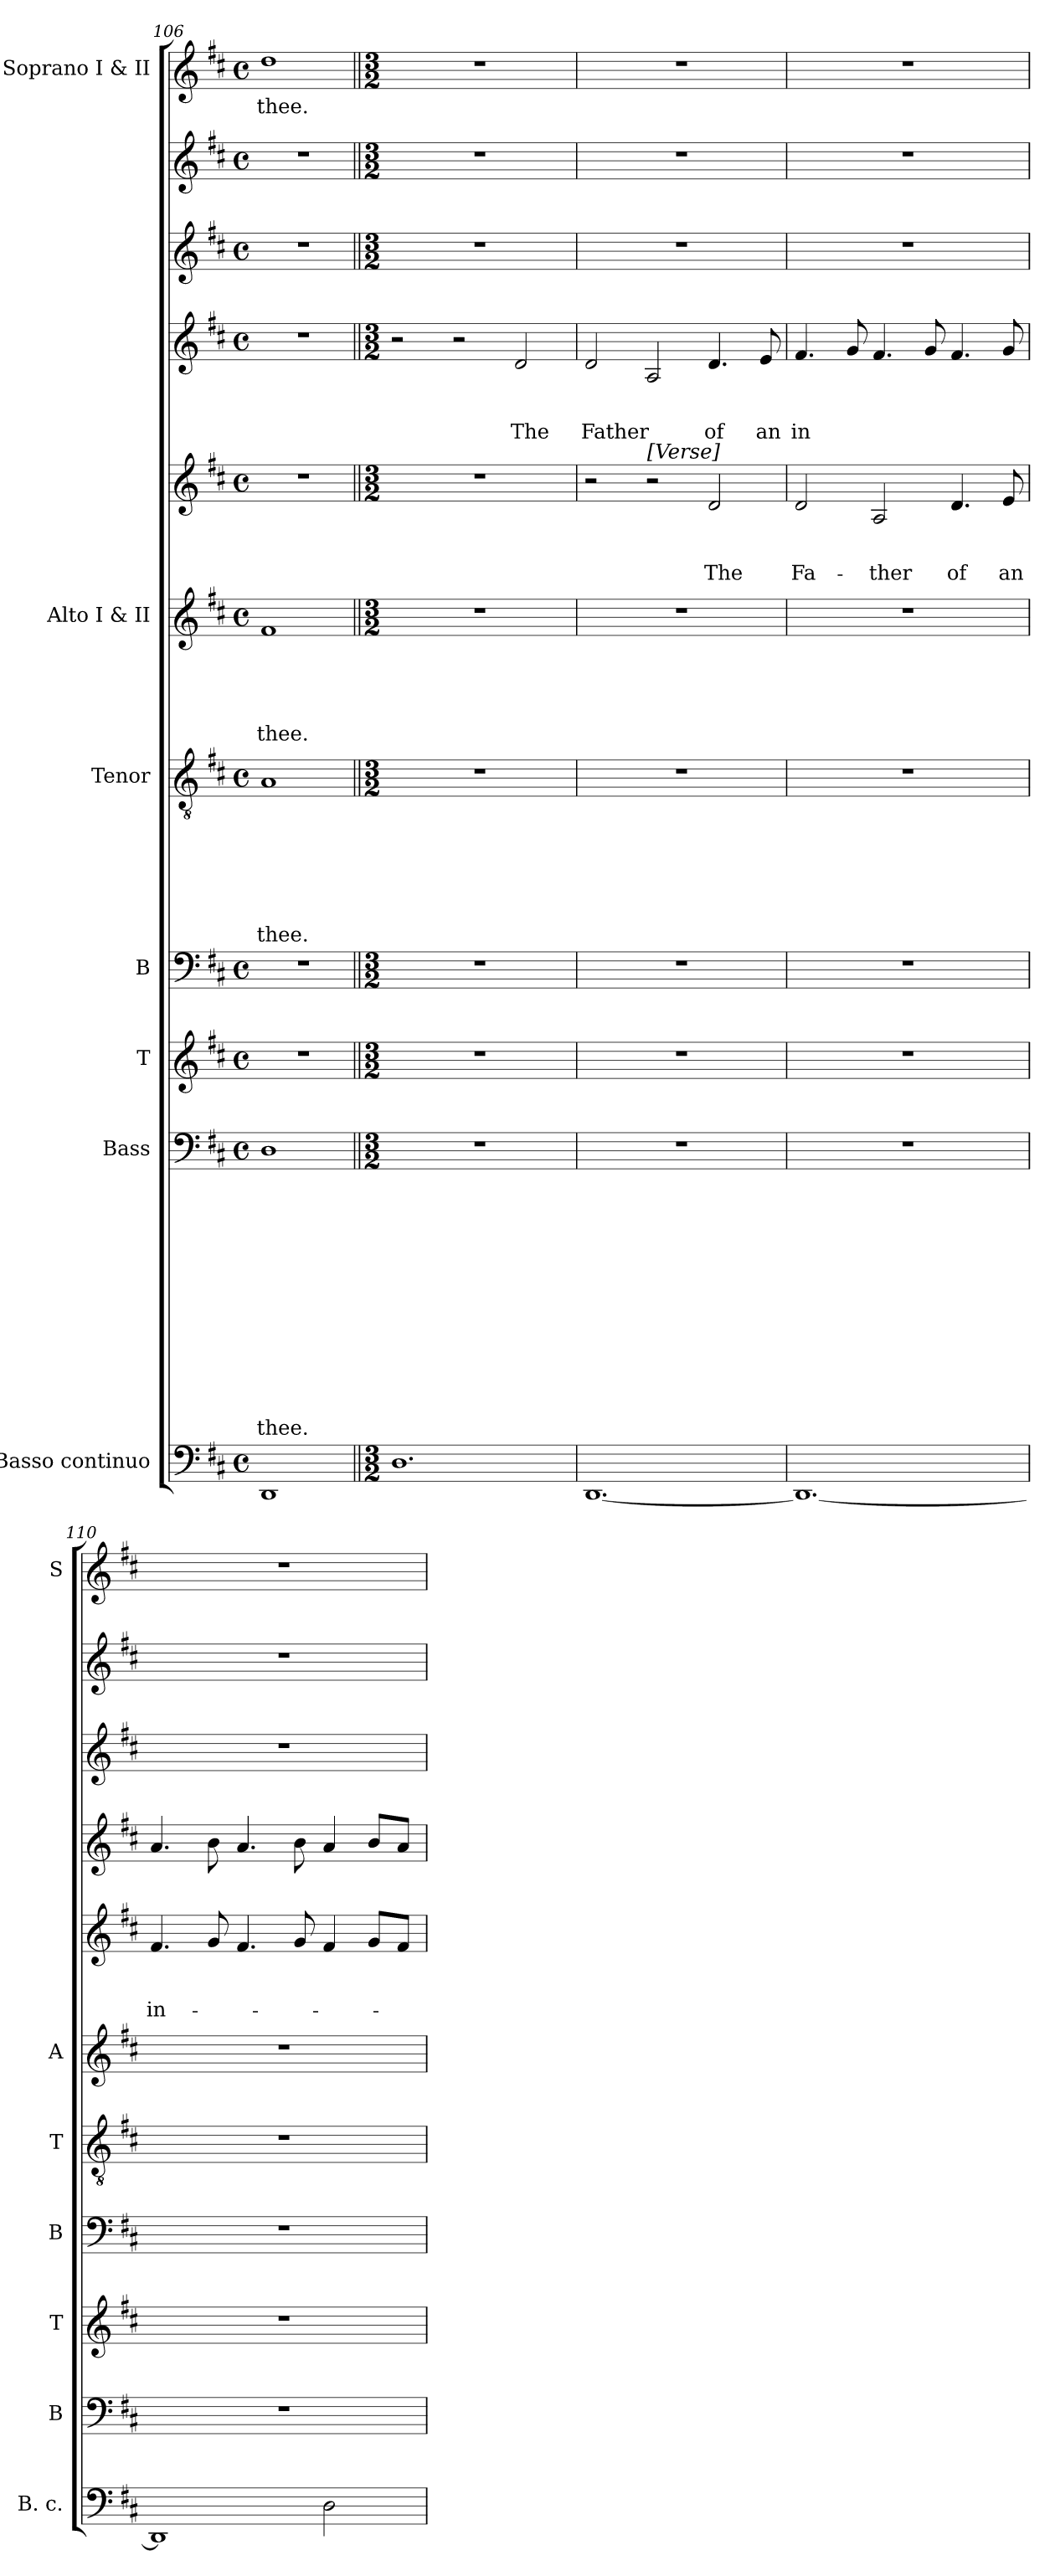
**kern	**kern	**text	**text	**text	**text	**text	**text	**text	**text	**text	**text	**text	**text	**text	**kern	**kern	**kern	**text	**text	**text	**text	**text	**text	**text	**kern	**text	**text	**text	**text	**text	**kern	**text	**text	**text	**kern	**text	**text	**text	**kern	**kern	**kern	**text
*part11	*part10	*part10	*part10	*part10	*part10	*part10	*part10	*part10	*part10	*part10	*part10	*part10	*part10	*part10	*part9	*part8	*part7	*part7	*part7	*part7	*part7	*part7	*part7	*part7	*part6	*part6	*part6	*part6	*part6	*part6	*part5	*part5	*part5	*part5	*part4	*part4	*part4	*part4	*part3	*part2	*part1	*part1
*staff11	*staff10	*staff10	*staff10	*staff10	*staff10	*staff10	*staff10	*staff10	*staff10	*staff10	*staff10	*staff10	*staff10	*staff10	*staff9	*staff8	*staff7	*staff7	*staff7	*staff7	*staff7	*staff7	*staff7	*staff7	*staff6	*staff6	*staff6	*staff6	*staff6	*staff6	*staff5	*staff5	*staff5	*staff5	*staff4	*staff4	*staff4	*staff4	*staff3	*staff2	*staff1	*staff1
*I"Basso continuo	*I"Bass	*	*	*	*	*	*	*	*	*	*	*	*	*	*I"T	*I"B	*I"Tenor	*	*	*	*	*	*	*	*I"Alto I & II	*	*	*	*	*	*	*	*	*	*	*	*	*	*	*	*I"Soprano I & II	*
*I'B. c.	*I'B	*	*	*	*	*	*	*	*	*	*	*	*	*	*I'T	*I'B	*I'T	*	*	*	*	*	*	*	*I'A	*	*	*	*	*	*	*	*	*	*	*	*	*	*	*	*I'S	*
*clefF4	*clefF4	*	*	*	*	*	*	*	*	*	*	*	*	*	*clefG2	*clefF4	*clefGv2	*	*	*	*	*	*	*	*clefG2	*	*	*	*	*	*clefG2	*	*	*	*clefG2	*	*	*	*clefG2	*clefG2	*clefG2	*
*ITrd7c12	*	*	*	*	*	*	*	*	*	*	*	*	*	*	*	*	*	*	*	*	*	*	*	*	*	*	*	*	*	*	*	*	*	*	*	*	*	*	*	*	*	*
*k[f#c#]	*k[f#c#]	*	*	*	*	*	*	*	*	*	*	*	*	*	*k[f#c#]	*k[f#c#]	*k[f#c#]	*	*	*	*	*	*	*	*k[f#c#]	*	*	*	*	*	*k[f#c#]	*	*	*	*k[f#c#]	*	*	*	*k[f#c#]	*k[f#c#]	*k[f#c#]	*
*D:	*D:	*	*	*	*	*	*	*	*	*	*	*	*	*	*D:	*D:	*D:	*	*	*	*	*	*	*	*D:	*	*	*	*	*	*D:	*	*	*	*D:	*	*	*	*D:	*D:	*D:	*
*M4/4	*M4/4	*	*	*	*	*	*	*	*	*	*	*	*	*	*M4/4	*M4/4	*M4/4	*	*	*	*	*	*	*	*M4/4	*	*	*	*	*	*M4/4	*	*	*	*M4/4	*	*	*	*M4/4	*M4/4	*M4/4	*
*met(c)	*met(c)	*	*	*	*	*	*	*	*	*	*	*	*	*	*met(c)	*met(c)	*met(c)	*	*	*	*	*	*	*	*met(c)	*	*	*	*	*	*met(c)	*	*	*	*met(c)	*	*	*	*met(c)	*met(c)	*met(c)	*
=106	=106	=106	=106	=106	=106	=106	=106	=106	=106	=106	=106	=106	=106	=106	=106	=106	=106	=106	=106	=106	=106	=106	=106	=106	=106	=106	=106	=106	=106	=106	=106	=106	=106	=106	=106	=106	=106	=106	=106	=106	=106	=106
!	!	!	!	!	!	!	!	!	!	!	!	!	!	!LO:LY:b	!	!	!	!	!	!	!	!	!	!LO:LY:b	!	!	!	!	!	!LO:LY:b	!	!	!	!	!	!	!	!	!	!	!	!LO:LY:b
1DDD	1D	.	.	.	.	.	.	.	.	.	.	.	.	thee.	1r	1r	1A	.	.	.	.	.	.	thee.	1f#	.	.	.	.	thee.	1r	.	.	.	1r	.	.	.	1r	1r	1dd	thee.
!!LO:LB:g=z
=107||	=107||	=107||	=107||	=107||	=107||	=107||	=107||	=107||	=107||	=107||	=107||	=107||	=107||	=107||	=107||	=107||	=107||	=107||	=107||	=107||	=107||	=107||	=107||	=107||	=107||	=107||	=107||	=107||	=107||	=107||	=107||	=107||	=107||	=107||	=107||	=107||	=107||	=107||	=107||	=107||	=107||	=107||
*M3/2	*M3/2	*	*	*	*	*	*	*	*	*	*	*	*	*	*M3/2	*M3/2	*M3/2	*	*	*	*	*	*	*	*M3/2	*	*	*	*	*	*M3/2	*	*	*	*M3/2	*	*	*	*M3/2	*M3/2	*M3/2	*
!	!	!	!	!	!	!	!	!	!	!	!	!	!	!	!	!	!	!	!	!	!	!	!	!	!	!	!	!	!	!	!LO:N:vis=1	!	!	!	!	!	!	!	!	!	!	!
1.DD	1.r	.	.	.	.	.	.	.	.	.	.	.	.	.	1.r	1.r	1.r	.	.	.	.	.	.	.	1.r	.	.	.	.	.	1.r	.	.	.	2r	.	.	.	1.r	1.r	1.r	.
.	.	.	.	.	.	.	.	.	.	.	.	.	.	.	.	.	.	.	.	.	.	.	.	.	.	.	.	.	.	.	.	.	.	.	2r	.	.	.	.	.	.	.
!	!	!	!	!	!	!	!	!	!	!	!	!	!	!	!	!	!	!	!	!	!	!	!	!	!	!	!	!	!	!	!	!	!	!	!	!	!	!LO:LY:b	!	!	!	!
.	.	.	.	.	.	.	.	.	.	.	.	.	.	.	.	.	.	.	.	.	.	.	.	.	.	.	.	.	.	.	.	.	.	.	2d/	.	.	The	.	.	.	.
=108	=108	=108	=108	=108	=108	=108	=108	=108	=108	=108	=108	=108	=108	=108	=108	=108	=108	=108	=108	=108	=108	=108	=108	=108	=108	=108	=108	=108	=108	=108	=108	=108	=108	=108	=108	=108	=108	=108	=108	=108	=108	=108
!	!	!	!	!	!	!	!	!	!	!	!	!	!	!	!	!	!	!	!	!	!	!	!	!	!	!	!	!	!	!	!	!	!	!	!	!	!	!LO:LY:b	!	!	!	!
[<1.DDD	1.r	.	.	.	.	.	.	.	.	.	.	.	.	.	1.r	1.r	1.r	.	.	.	.	.	.	.	1.r	.	.	.	.	.	2r	.	.	.	2d/	.	.	Father	1.r	1.r	1.r	.
!	!	!	!	!	!	!	!	!	!	!	!	!	!	!	!	!	!	!	!	!	!	!	!	!	!	!	!	!	!	!	!LO:TX:a:t=[Verse]	!	!	!	!	!	!	!	!	!	!	!
.	.	.	.	.	.	.	.	.	.	.	.	.	.	.	.	.	.	.	.	.	.	.	.	.	.	.	.	.	.	.	2r	.	.	.	2A/	.	.	.	.	.	.	.
!	!	!	!	!	!	!	!	!	!	!	!	!	!	!	!	!	!	!	!	!	!	!	!	!	!	!	!	!	!	!	!	!	!	!LO:LY:b	!	!	!	!LO:LY:b	!	!	!	!
.	.	.	.	.	.	.	.	.	.	.	.	.	.	.	.	.	.	.	.	.	.	.	.	.	.	.	.	.	.	.	2d/	.	.	The	4.d/	.	.	of	.	.	.	.
!	!	!	!	!	!	!	!	!	!	!	!	!	!	!	!	!	!	!	!	!	!	!	!	!	!	!	!	!	!	!	!	!	!	!	!	!	!	!LO:LY:b	!	!	!	!
.	.	.	.	.	.	.	.	.	.	.	.	.	.	.	.	.	.	.	.	.	.	.	.	.	.	.	.	.	.	.	.	.	.	.	8e/	.	.	an	.	.	.	.
=109	=109	=109	=109	=109	=109	=109	=109	=109	=109	=109	=109	=109	=109	=109	=109	=109	=109	=109	=109	=109	=109	=109	=109	=109	=109	=109	=109	=109	=109	=109	=109	=109	=109	=109	=109	=109	=109	=109	=109	=109	=109	=109
!	!	!	!	!	!	!	!	!	!	!	!	!	!	!	!	!	!	!	!	!	!	!	!	!	!	!	!	!	!	!	!	!	!	!LO:LY:b	!	!	!	!LO:LY:b	!	!	!	!
1.DDD_	1.r	.	.	.	.	.	.	.	.	.	.	.	.	.	1.r	1.r	1.r	.	.	.	.	.	.	.	1.r	.	.	.	.	.	2d/	.	.	Fa-	4.f#/	.	.	in	1.r	1.r	1.r	.
.	.	.	.	.	.	.	.	.	.	.	.	.	.	.	.	.	.	.	.	.	.	.	.	.	.	.	.	.	.	.	.	.	.	.	8g/	.	.	.	.	.	.	.
!	!	!	!	!	!	!	!	!	!	!	!	!	!	!	!	!	!	!	!	!	!	!	!	!	!	!	!	!	!	!	!	!	!	!LO:LY:b	!	!	!	!	!	!	!	!
.	.	.	.	.	.	.	.	.	.	.	.	.	.	.	.	.	.	.	.	.	.	.	.	.	.	.	.	.	.	.	2A/	.	.	-ther	4.f#/	.	.	.	.	.	.	.
.	.	.	.	.	.	.	.	.	.	.	.	.	.	.	.	.	.	.	.	.	.	.	.	.	.	.	.	.	.	.	.	.	.	.	8g/	.	.	.	.	.	.	.
!	!	!	!	!	!	!	!	!	!	!	!	!	!	!	!	!	!	!	!	!	!	!	!	!	!	!	!	!	!	!	!	!	!	!LO:LY:b	!	!	!	!	!	!	!	!
.	.	.	.	.	.	.	.	.	.	.	.	.	.	.	.	.	.	.	.	.	.	.	.	.	.	.	.	.	.	.	4.d/	.	.	of	4.f#/	.	.	.	.	.	.	.
!	!	!	!	!	!	!	!	!	!	!	!	!	!	!	!	!	!	!	!	!	!	!	!	!	!	!	!	!	!	!	!	!	!	!LO:LY:b	!	!	!	!	!	!	!	!
.	.	.	.	.	.	.	.	.	.	.	.	.	.	.	.	.	.	.	.	.	.	.	.	.	.	.	.	.	.	.	8e/	.	.	an	8g/	.	.	.	.	.	.	.
=110	=110	=110	=110	=110	=110	=110	=110	=110	=110	=110	=110	=110	=110	=110	=110	=110	=110	=110	=110	=110	=110	=110	=110	=110	=110	=110	=110	=110	=110	=110	=110	=110	=110	=110	=110	=110	=110	=110	=110	=110	=110	=110
!	!	!	!	!	!	!	!	!	!	!	!	!	!	!	!	!	!	!	!	!	!	!	!	!	!	!	!	!	!	!	!	!	!	!LO:LY:b	!	!	!	!	!	!	!	!
1DDD]	1.r	.	.	.	.	.	.	.	.	.	.	.	.	.	1.r	1.r	1.r	.	.	.	.	.	.	.	1.r	.	.	.	.	.	4.f#/	.	.	in-	4.a/	.	.	.	1.r	1.r	1.r	.
.	.	.	.	.	.	.	.	.	.	.	.	.	.	.	.	.	.	.	.	.	.	.	.	.	.	.	.	.	.	.	8g/	.	.	.	8b\	.	.	.	.	.	.	.
.	.	.	.	.	.	.	.	.	.	.	.	.	.	.	.	.	.	.	.	.	.	.	.	.	.	.	.	.	.	.	4.f#/	.	.	.	4.a/	.	.	.	.	.	.	.
.	.	.	.	.	.	.	.	.	.	.	.	.	.	.	.	.	.	.	.	.	.	.	.	.	.	.	.	.	.	.	8g/	.	.	.	8b\	.	.	.	.	.	.	.
2DD\	.	.	.	.	.	.	.	.	.	.	.	.	.	.	.	.	.	.	.	.	.	.	.	.	.	.	.	.	.	.	4f#/	.	.	.	4a/	.	.	.	.	.	.	.
.	.	.	.	.	.	.	.	.	.	.	.	.	.	.	.	.	.	.	.	.	.	.	.	.	.	.	.	.	.	.	8g/L	.	.	.	8b/L	.	.	.	.	.	.	.
.	.	.	.	.	.	.	.	.	.	.	.	.	.	.	.	.	.	.	.	.	.	.	.	.	.	.	.	.	.	.	8f#/J	.	.	.	8a/J	.	.	.	.	.	.	.
=	=	=	=	=	=	=	=	=	=	=	=	=	=	=	=	=	=	=	=	=	=	=	=	=	=	=	=	=	=	=	=	=	=	=	=	=	=	=	=	=	=	=
*-	*-	*-	*-	*-	*-	*-	*-	*-	*-	*-	*-	*-	*-	*-	*-	*-	*-	*-	*-	*-	*-	*-	*-	*-	*-	*-	*-	*-	*-	*-	*-	*-	*-	*-	*-	*-	*-	*-	*-	*-	*-	*-
